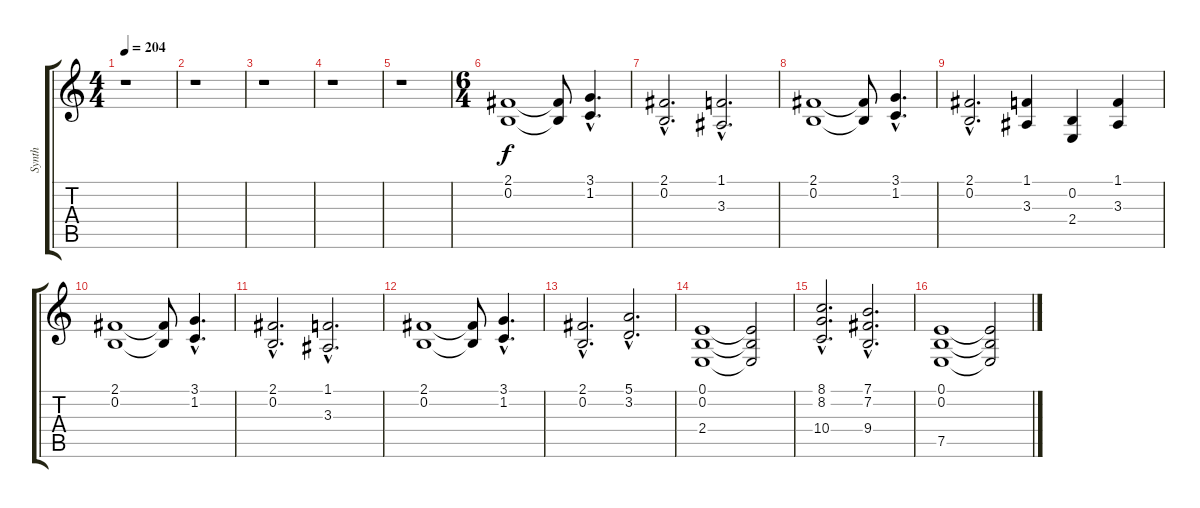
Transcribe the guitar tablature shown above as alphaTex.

\track ("Synth" "Synth") {instrument choiraahs}
\staff {score tabs}
\tuning (E4 B3 G3 D3 A2 E2) {hide}
\ts (4 4)
\tempo 204
\clef g2
\ks c
r.1{dy f} |
r.1 |
r.1 |
r.1 |
r.1 |
\ts (6 4)
(2.1 0.2).1 (2.1{t} 0.2{t}).8 (3.1{hac} 1.2{hac}).4{d} |
(2.1{hac} 0.2{hac}).2{d} (1.1{hac} 3.3{hac}).2{d} |
(2.1 0.2).1 (2.1{t} 0.2{t}).8 (3.1{hac} 1.2{hac}).4{d} |
(2.1{hac} 0.2{hac}).2{d} (1.1 3.3).4 (0.2 2.4).4 (1.1 3.3).4 |
(2.1 0.2).1 (2.1{t} 0.2{t}).8 (3.1{hac} 1.2{hac}).4{d} |
(2.1{hac} 0.2{hac}).2{d} (1.1{hac} 3.3{hac}).2{d} |
(2.1 0.2).1 (2.1{t} 0.2{t}).8 (3.1{hac} 1.2{hac}).4{d} |
(2.1{hac} 0.2{hac}).2{d} (5.1{hac} 3.2{hac}).2{d} |
(0.1 0.2 2.4).1 (0.1{t} 0.2{t} 2.4{t}).2 |
(8.1{hac} 8.2{hac} 10.4{hac}).2{d} (7.1{hac} 7.2{hac} 9.4{hac}).2{d} |
(0.1 0.2 7.5).1 (0.1{t} 0.2{t} 7.5{t}).2
